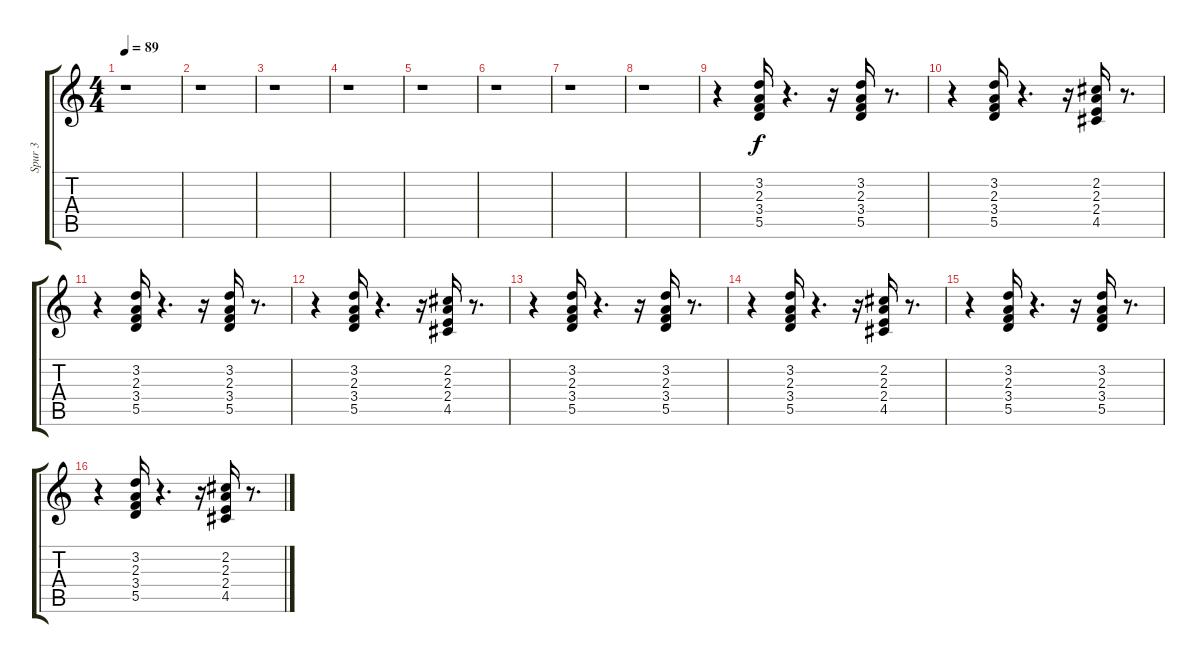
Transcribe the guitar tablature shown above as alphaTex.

\track ("Spur 3" "Spur 3") {instrument acousticguitarnylon}
\staff {score tabs}
\tuning (E4 B3 G3 D3 A2 E2) {hide}
\ts (4 4)
\tempo 89
\clef g2
\ks c
r.1{dy f} |
r.1 |
r.1 |
r.1 |
r.1 |
r.1 |
r.1 |
r.1 |
r.4 (3.2 2.3 3.4 5.5).16 r.4{d} r.16 (3.2 2.3 3.4 5.5).16 r.8{d} |
r.4 (3.2 2.3 3.4 5.5).16 r.4{d} r.16 (2.2 2.3 2.4 4.5).16 r.8{d} |
r.4 (3.2 2.3 3.4 5.5).16 r.4{d} r.16 (3.2 2.3 3.4 5.5).16 r.8{d} |
r.4 (3.2 2.3 3.4 5.5).16 r.4{d} r.16 (2.2 2.3 2.4 4.5).16 r.8{d} |
r.4 (3.2 2.3 3.4 5.5).16 r.4{d} r.16 (3.2 2.3 3.4 5.5).16 r.8{d} |
r.4 (3.2 2.3 3.4 5.5).16 r.4{d} r.16 (2.2 2.3 2.4 4.5).16 r.8{d} |
r.4 (3.2 2.3 3.4 5.5).16 r.4{d} r.16 (3.2 2.3 3.4 5.5).16 r.8{d} |
r.4 (3.2 2.3 3.4 5.5).16 r.4{d} r.16 (2.2 2.3 2.4 4.5).16 r.8{d}
